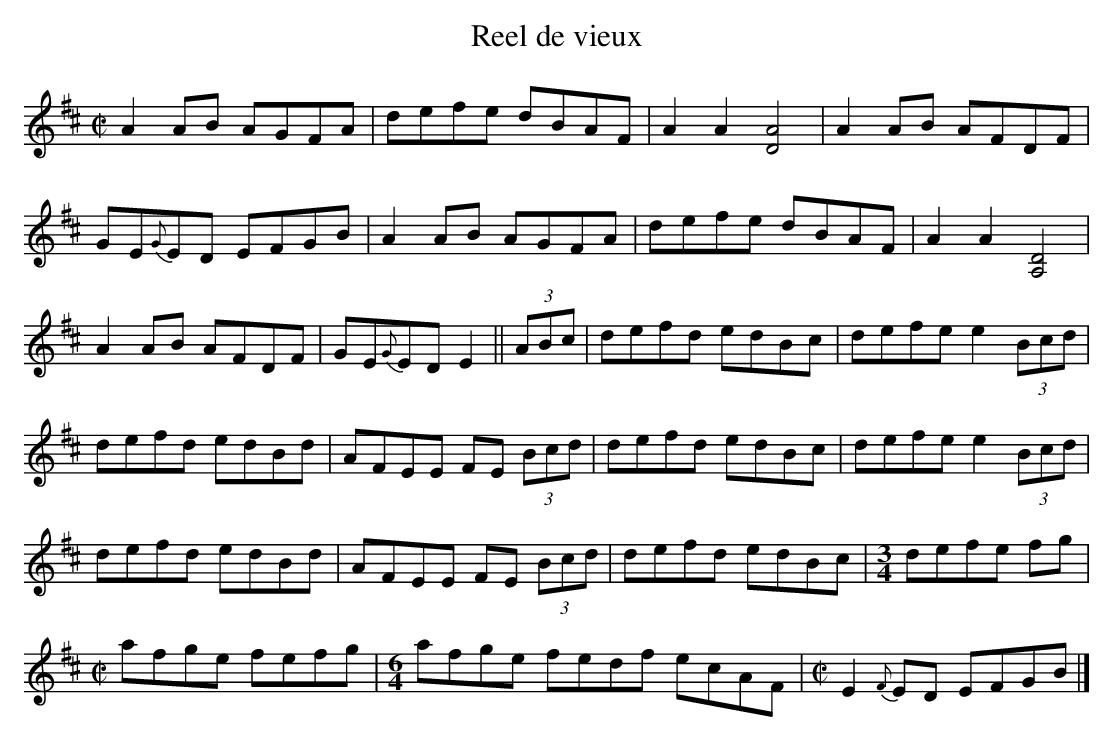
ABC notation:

X:1
T:Reel de vieux
M:C|
L:1/8
K:D
A2 AB AGFA|defe dBAF|A2A2 [A4D4]|A2 AB AFDF|
GE{G}ED EFGB|A2 AB AGFA|defe dBAF |A2A2[A,4D4]|
A2 AB AFDF|GE{G}ED E2||(3ABc|defd edBc|defe e2 (3Bcd|
defd edBd|AFEE FE (3Bcd|defd edBc|defe e2 (3Bcd|
defd edBd|AFEE FE (3Bcd|defd edBc|[M:3/4]defe fg|
[M:C|]afge fefg|[M:6/4]afge fedf ecAF|[M:C|]E2 {F}ED EFGB|]
